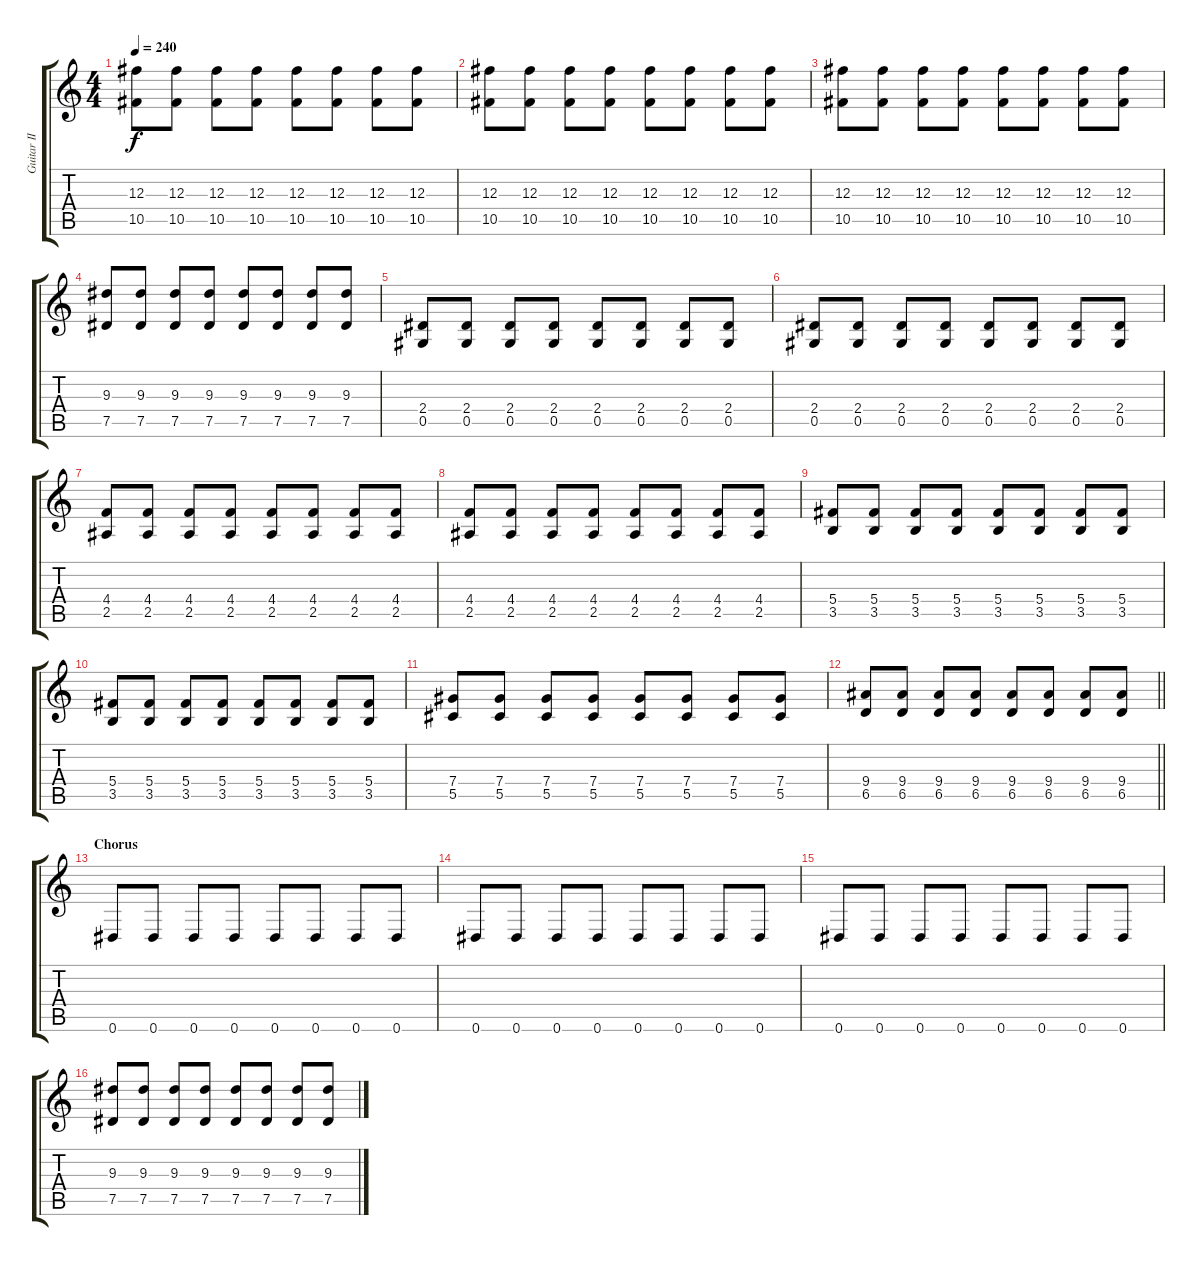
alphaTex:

\track ("Guitar II" "Guitar II") {instrument overdrivenguitar}
\staff {score tabs}
\tuning (Eb4 Bb3 Gb3 Db3 Ab2 Eb2) {hide}
\ts (4 4)
\tempo 240
\clef g2
\ks c
(12.3 10.5).8{dy f} (12.3 10.5).8 (12.3 10.5).8 (12.3 10.5).8 (12.3 10.5).8 (12.3 10.5).8 (12.3 10.5).8 (12.3 10.5).8 |
(12.3 10.5).8 (12.3 10.5).8 (12.3 10.5).8 (12.3 10.5).8 (12.3 10.5).8 (12.3 10.5).8 (12.3 10.5).8 (12.3 10.5).8 |
(12.3 10.5).8 (12.3 10.5).8 (12.3 10.5).8 (12.3 10.5).8 (12.3 10.5).8 (12.3 10.5).8 (12.3 10.5).8 (12.3 10.5).8 |
(9.3 7.5).8 (9.3 7.5).8 (9.3 7.5).8 (9.3 7.5).8 (9.3 7.5).8 (9.3 7.5).8 (9.3 7.5).8 (9.3 7.5).8 |
(2.4 0.5).8 (2.4 0.5).8 (2.4 0.5).8 (2.4 0.5).8 (2.4 0.5).8 (2.4 0.5).8 (2.4 0.5).8 (2.4 0.5).8 |
(2.4 0.5).8 (2.4 0.5).8 (2.4 0.5).8 (2.4 0.5).8 (2.4 0.5).8 (2.4 0.5).8 (2.4 0.5).8 (2.4 0.5).8 |
(4.4 2.5).8 (4.4 2.5).8 (4.4 2.5).8 (4.4 2.5).8 (4.4 2.5).8 (4.4 2.5).8 (4.4 2.5).8 (4.4 2.5).8 |
(4.4 2.5).8 (4.4 2.5).8 (4.4 2.5).8 (4.4 2.5).8 (4.4 2.5).8 (4.4 2.5).8 (4.4 2.5).8 (4.4 2.5).8 |
(5.4 3.5).8 (5.4 3.5).8 (5.4 3.5).8 (5.4 3.5).8 (5.4 3.5).8 (5.4 3.5).8 (5.4 3.5).8 (5.4 3.5).8 |
(5.4 3.5).8 (5.4 3.5).8 (5.4 3.5).8 (5.4 3.5).8 (5.4 3.5).8 (5.4 3.5).8 (5.4 3.5).8 (5.4 3.5).8 |
(7.4 5.5).8 (7.4 5.5).8 (7.4 5.5).8 (7.4 5.5).8 (7.4 5.5).8 (7.4 5.5).8 (7.4 5.5).8 (7.4 5.5).8 |
\barLineRight lightlight
(9.4 6.5).8 (9.4 6.5).8 (9.4 6.5).8 (9.4 6.5).8 (9.4 6.5).8 (9.4 6.5).8 (9.4 6.5).8 (9.4 6.5).8 |
\section ("" "Chorus")
0.6.8 0.6.8 0.6.8 0.6.8 0.6.8 0.6.8 0.6.8 0.6.8 |
0.6.8 0.6.8 0.6.8 0.6.8 0.6.8 0.6.8 0.6.8 0.6.8 |
0.6.8 0.6.8 0.6.8 0.6.8 0.6.8 0.6.8 0.6.8 0.6.8 |
(9.3 7.5).8 (9.3 7.5).8 (9.3 7.5).8 (9.3 7.5).8 (9.3 7.5).8 (9.3 7.5).8 (9.3 7.5).8 (9.3 7.5).8
